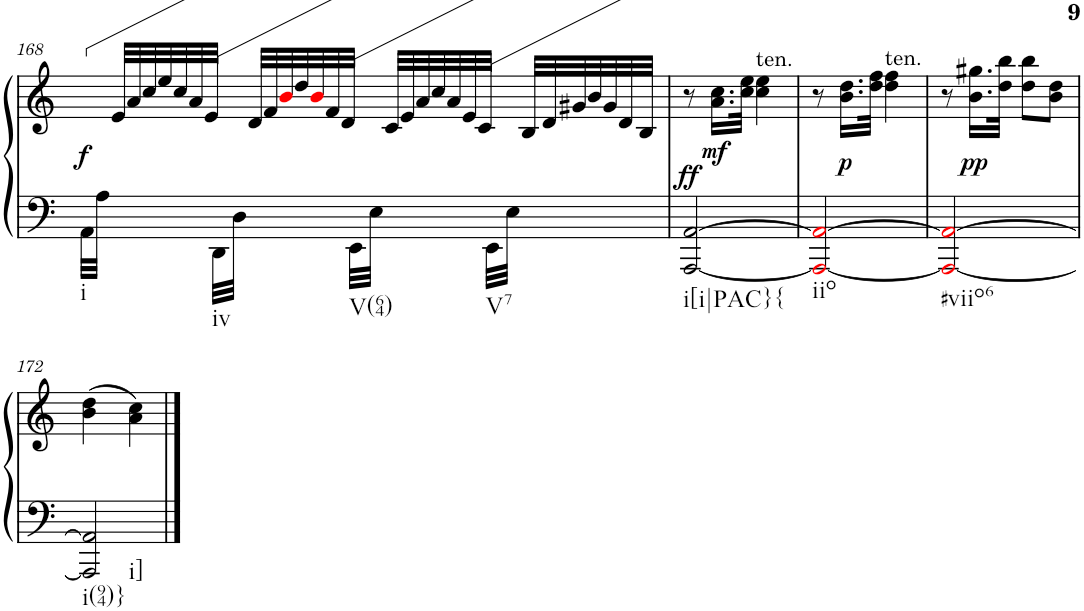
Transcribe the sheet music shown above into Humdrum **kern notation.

**kern	**kern	**dynam
*part1	*part1	*part1
*staff2	*staff1	*staff1/2
*I"Harpsichord	*	*
*I'Hch.	*	*
!!LO:PB:g=z
*clefF4	*clefG2	*
*k[]	*k[]	*
*M2/4	*M2/4	*
*Xtuplet	*	*
=168	=168	=168
*^	*^	*
!LO:TX:b:t=i	!	!	!	!
!LO:TX:b:t=iv	!	!	!	!
!	!	!	!	!LO:DY:a=2
72AA\LLL	4ryy	36ryy	18%5ryy	f
72A\JJJ	.	.	.	.
72%7ryy	.	72e/LLL	.	.
.	.	72a/	.	.
.	.	72cc/	.	.
.	.	72ee/	.	.
.	.	72cc/	.	.
.	.	72a/	.	.
.	.	72e/JJJ	.	.
72DD\LLL	.	36ryy	.	.
72D\JJJ	.	.	.	.
72%7ryy	.	72d/LLL	.	.
.	.	72f/	.	.
.	.	72bi/	.	.
.	.	72dd/	.	.
.	.	72bi/	.	.
.	.	72f/	.	.
.	.	72d/JJJ	.	.
!LO:TX:b:t=V(64)	!	!	!	!
4ryy	72EE\LLL	4ryy	.	.
.	72E\JJJ	.	.	.
.	72%7ryy	.	72c/LLL	.
.	.	.	72e/	.
.	.	.	72a/	.
.	.	.	72cc/	.
.	.	.	72a/	.
.	.	.	72e/	.
.	.	.	72c/JJJ	.
!	!LO:TX:b:t=V7	!	!	!
.	72EE\LLL	.	36ryy	.
.	72E\JJJ	.	.	.
.	72%7ryy	.	72B/LLL	.
.	.	.	72d/	.
.	.	.	72g#X/	.
.	.	.	72b/	.
.	.	.	72g#/	.
.	.	.	72d/	.
.	.	.	72B/JJJ	.
*v	*v	*	*	*
=169	=169	=169	=169
!LO:TX:b:t=i[i|PAC}{	!	!	!
!	!	!	!LO:DY:a=2
*	*v	*v	*
[2AAA/ [2AA/	8r	ff
!	!	!LO:DY:b
.	16.a\ 16.cc\LL	mf
.	32cc\ 32ee\JJk	.
!	!LO:TX:a:t=ten.	!
.	4cc\ 4ee\	.
=170	=170	=170
!LO:TX:b:t=iio	!	!
2AAAi/_ 2AAi/_	8r	.
!	!	!LO:DY:b
.	16.b\ 16.dd\LL	p
.	32dd\ 32ff\JJk	.
!	!LO:TX:a:t=ten.	!
.	4dd\ 4ff\	.
=171	=171	=171
!LO:TX:b:t=#viio6	!	!
2AAAi/_ 2AAi/_	8r	.
!	!	!LO:DY:b
.	16.b\ 16.gg#X\LL	pp
.	32dd\ 32bb\JJk	.
.	8dd\ 8bb\L	.
.	8b\ 8dd\J	.
!!LO:LB:g=z
=172	=172	=172
!LO:TX:b:t=i(94)}	!	!
!LO:TX:b:t=i]	!	!
2AAA/] 2AA/]	(>4b\ 4dd\	.
.	4a\ 4cc\)	.
==	==	==
*-	*-	*-
